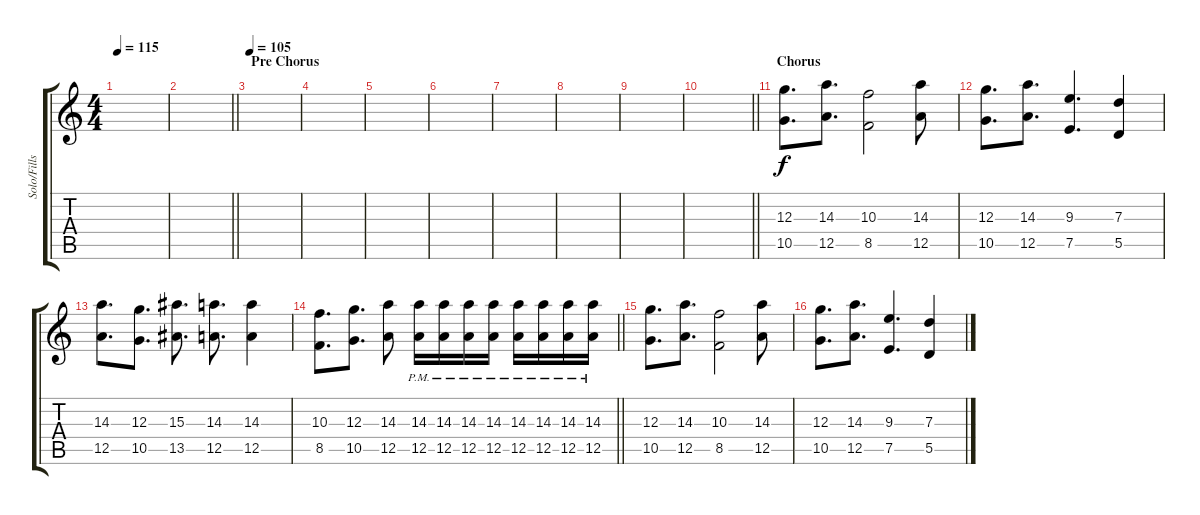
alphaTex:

\track ("Solo/Fills" "Solo/Fills") {instrument distortionguitar}
\staff {score tabs}
\tuning (E4 B3 G3 D3 A2 D2) {hide}
\ts (4 4)
\tempo 115
\clef g2
\ks c
|
\barLineRight lightlight
|
\section ("" "Pre Chorus")
\tempo 105
|
|
|
|
|
|
|
\barLineRight lightlight
|
\section ("" "Chorus")
(12.3 10.5).8{d volume 11 balance 8} (14.3 12.5).8{d} (10.3 8.5).2 (14.3 12.5).8 |
(12.3 10.5).8{d} (14.3 12.5).8{d} (9.3 7.5).4{d} (7.3 5.5).4 |
(14.3 12.5).8{d} (12.3 10.5).8{d} (15.3 13.5).8{d} (14.3 12.5).8{d} (14.3 12.5).4 |
\barLineRight lightlight
(10.3 8.5).8{d} (12.3 10.5).8{d} (14.3 12.5).8 (14.3{pm} 12.5{pm}).16 (14.3{pm} 12.5{pm}).16 (14.3{pm} 12.5{pm}).16 (14.3{pm} 12.5{pm}).16 (14.3{pm} 12.5{pm}).16 (14.3{pm} 12.5{pm}).16 (14.3{pm} 12.5{pm}).16 (14.3{pm} 12.5{pm}).16 |
(12.3 10.5).8{d} (14.3 12.5).8{d} (10.3 8.5).2 (14.3 12.5).8 |
(12.3 10.5).8{d} (14.3 12.5).8{d} (9.3 7.5).4{d} (7.3 5.5).4
